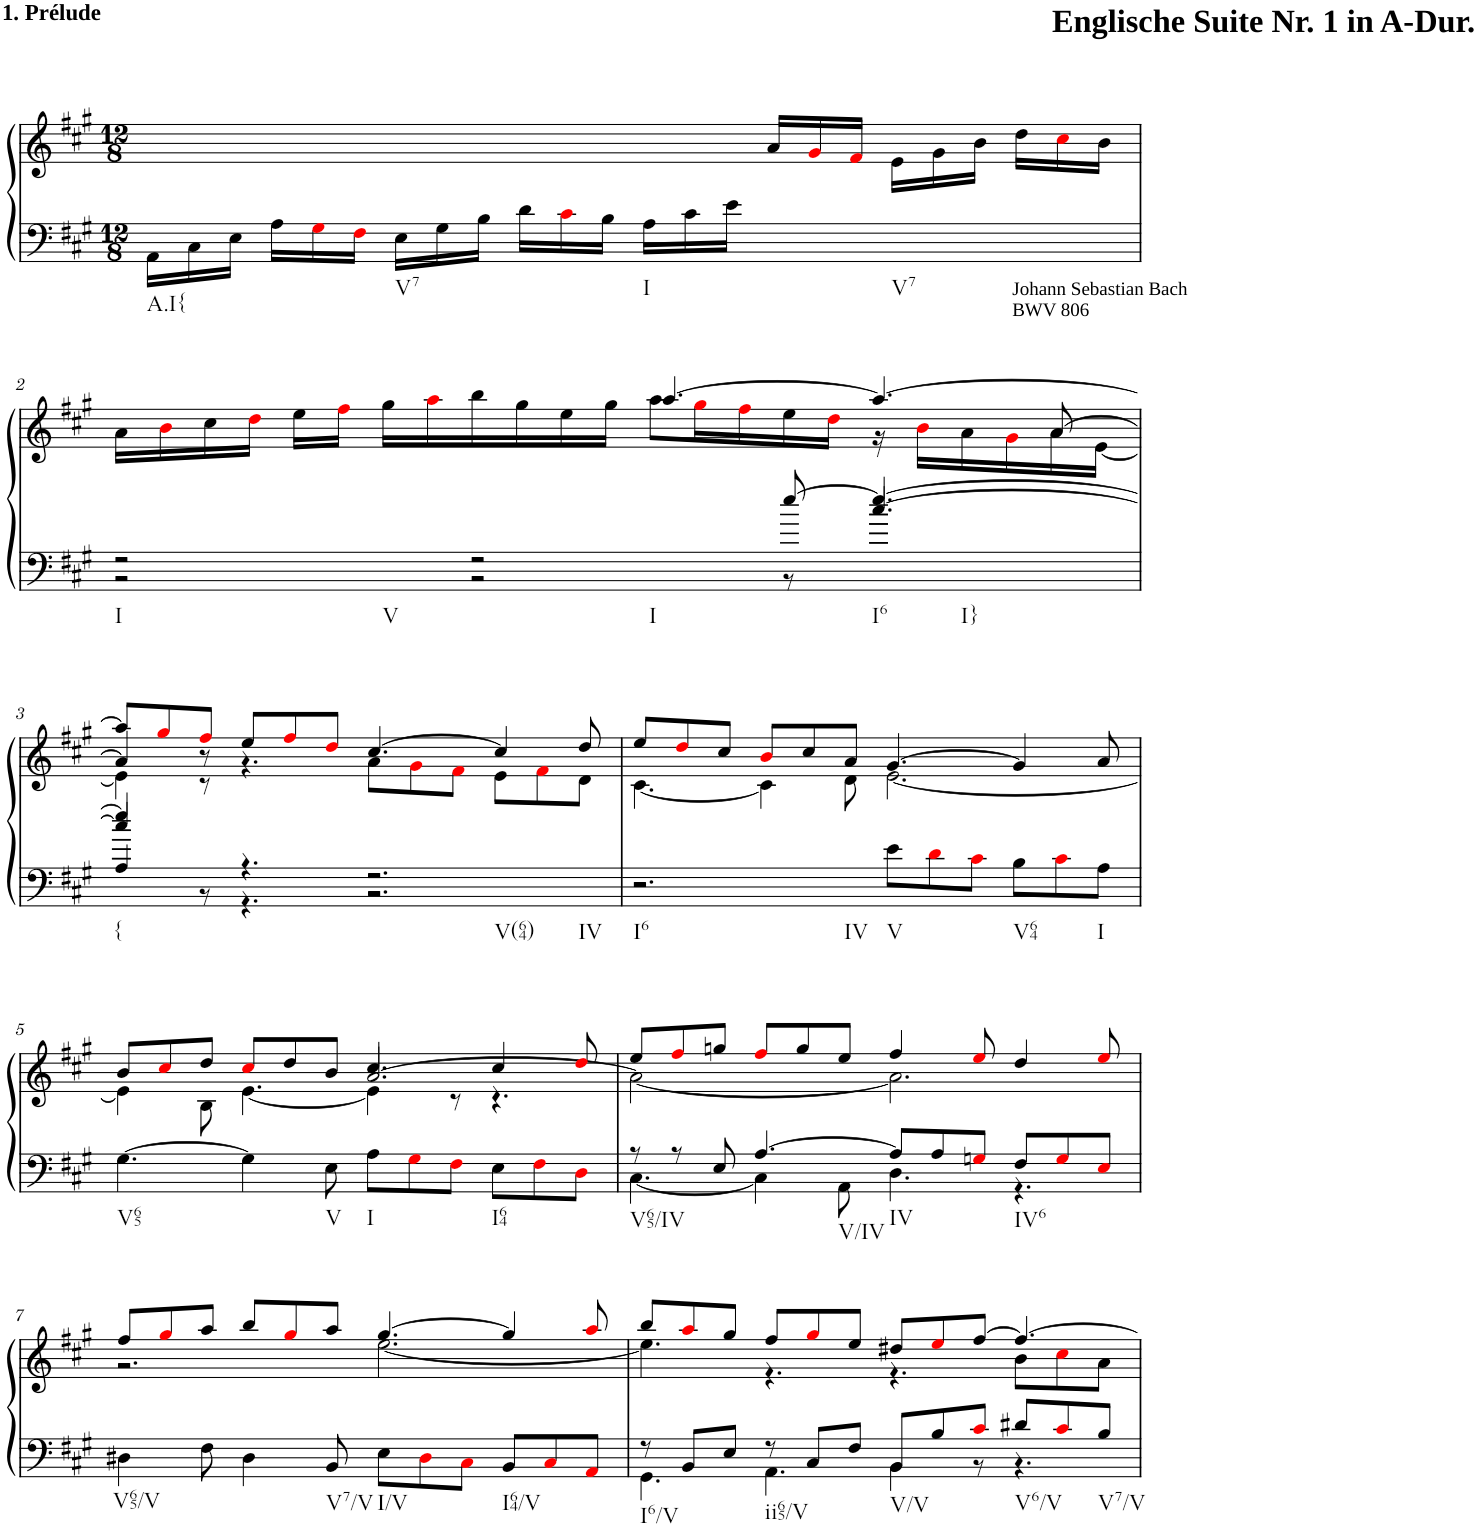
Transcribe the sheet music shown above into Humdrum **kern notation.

**kern	**kern
*part1	*part1
*staff2	*staff1
*I"unbenannt1	*
*clefF4	*clefG2
*k[f#c#g#]	*k[f#c#g#]
*M12/8	*M12/8
=1	=1
*^	*^
!	!	!LO:TX:a:B:t=1. Prélude	!
!LO:TX:b:t=A.I{	!	!	!
8.ryy	16AA\LL	8.ryy	8ryy
.	16C#\	.	.
*	*	*v	*v
.	16E\JJ	.
16A\LL	8.ryy	8.ryy
16G#i\	.	.
16F#i\JJ	.	.
!LO:TX:b:t=V7	!	!
8.ryy	16E\LL	8.ryy
.	16G#\	.
.	16B\JJ	.
16d\LL	8.ryy	8.ryy
16c#i\	.	.
16B\JJ	.	.
!LO:TX:b:t=I	!	!
8.ryy	16A\LL	8.ryy
.	16c#\	.
.	16e\JJ	.
8.ryy	2ryy	16a/LL
.	.	16g#i/
.	.	16f#i/JJ
*	*	*^
!LO:TX:b:t=V7	!	!	!
8.ryy	.	8.ryy	16e\LL
.	.	.	16g#\
.	.	.	16b\JJ
!	!	!LO:TX:a:B:t=Englische Suite Nr. 1 in A-Dur.	!
8.ryy	.	16dd\LL	8.ryy
.	.	16cc#i\	.
.	16ryy	16b\JJ	.
!!LO:LB:g=z
=2	=2	=2	=2
*	*	*	*^
!LO:TX:b:t=I	!	!	!	!
!LO:TX:b:t=V	!	!	!	!
2r	2r	8ryy	16a\LL	4.ryy
.	.	.	16bi\	.
.	.	8ryy	16cc#\	.
.	.	.	16ddi\JJ	.
.	.	16ee\LL	2ryy	.
.	.	16ff#i\JJ	.	.
*	*	*	*v	*v
.	.	16gg#\LL	.
.	.	16aai\	.
!LO:TX:b:t=I	!	!	!
2r	2r	16bb\	.
.	.	16gg#\	.
.	.	16ee\	.
.	.	16gg#\JJ	.
.	.	[4.aa/	8aa\L
.	.	.	16gg#i\L
.	.	.	16ff#i\
[8ee/	8r	.	16ee\
.	.	.	16ddi\JJ
!	!	!LO:TX:a:t=Johann Sebastian Bach	!
!	!	!LO:TX:a:t=BWV 806	!
!LO:TX:b:t=I6	!	!	!
!LO:TX:b:t=I}	!	!	!
4.ee/_	[4.cc#/	4.aa/_	16r
.	.	.	16bi\LL
.	.	.	16a\
.	.	.	16g#i\
*	*	*	*^
.	.	.	16a\	[8a/
.	.	.	[16e\JJ	.
!!LO:LB:g=z	!!	!!
=3	=3	=3	=3	=3
*	*^	*	*	*
!LO:TX:b:t={	!	!	!	!	!
4ee/]	4cc#/]	4A/	8aa/L]	4e\]	4a/]
.	.	.	8gg#i/	.	.
8ryy	8r	1ryy	8ff#i/J	8r	8r
4.r	4.r	.	8ee/L	4.r	1ryy
.	.	.	8ff#i/	.	.
.	.	.	8ddi/J	.	.
!LO:TX:b:t=V(64)	!	!	!	!	!
!LO:TX:b:t=IV	!	!	!	!	!
2.r	2.r	.	[4.cc#/	8a\L	.
.	.	.	.	8g#i\	.
.	.	.	.	8f#i\J	.
.	.	.	4cc#/]	8e\L	.
.	.	4ryy	.	8f#i\	.
.	.	.	8dd/	8d\J	8ryy
*v	*v	*v	*	*	*
=4	=4	=4	=4
!LO:TX:b:t=I6	!	!	!
!LO:TX:b:t=IV	!	!	!
*	*	*v	*v
2.r	8ee/L	[4.c#\
.	8ddi/	.
.	8cc#/J	.
.	8bi/L	4c#\]
.	8cc#/	.
.	8a/J	8d\
!LO:TX:b:t=V	!	!
8e\L	[4.g#/	[2.e\
8di\	.	.
8c#i\J	.	.
!LO:TX:b:t=V64	!	!
8B\L	4g#/]	.
8c#i\	.	.
!LO:TX:b:t=I	!	!
8A\J	8a/	.
!!LO:LB:g=z
=5	=5	=5
*	*	*^
!LO:TX:b:t=V65	!	!	!
[4.G#\	8b/L	4e\]	4.ryy
.	8cc#i/	.	.
.	8dd/J	8B\	.
4G#\]	8cc#i/L	4.ryy	[4.e\
.	8dd/	.	.
!LO:TX:b:t=V	!	!	!
8E\	8b/J	.	.
!LO:TX:b:t=I	!	!	!
8A\L	4.cc#/	[2.a/	4e\]
8G#i\	.	.	.
8F#i\J	.	.	8r
!LO:TX:b:t=I64	!	!	!
8E\L	4cc#/	.	4.r
8F#i\	.	.	.
8Di\J	8ddi/	.	.
*	*	*v	*v
=6	=6	=6
*^	*	*
!LO:TX:b:t=V65/IV	!	!	!
8r	[4.C#\	8ee/L	2a\_
8r	.	8ff#i/	.
8E/	.	8ggn/J	.
!LO:TX:b:t=V/IV	!	!	!
[4.A/	4C#\]	8ff#i/L	.
.	.	8gg/	4ryy
.	8AA\	8ee/J	.
!LO:TX:b:t=IV	!	!	!
8A/L]	4.D\	4ff#/	2.a\]
8A/	.	.	.
8Gni/J	.	8eei/	.
!LO:TX:b:t=IV6	!	!	!
8F#/L	4.r	4dd/	.
8Gi/	.	.	.
8Ei/J	.	8eei/	.
*v	*v	*	*
!!LO:LB:g=z	!!
=7	=7	=7
!LO:TX:b:t=V65/V	!	!
4D#X\	8ff#/L	2.r
.	8gg#i/	.
8F#\	8aa/J	.
4D#\	8bb/L	.
.	8gg#i/	.
!LO:TX:b:t=V7/V	!	!
8BB/	8aa/J	.
!LO:TX:b:t=I/V	!	!
8E\L	[4.gg#/	[2.ee\
8D#i\	.	.
8C#i\J	.	.
!LO:TX:b:t=I64/V	!	!
8BB/L	4gg#/]	.
8C#i/	.	.
8AAi/J	8aai/	.
=8	=8	=8
*^	*	*
!LO:TX:b:t=I6/V	!	!	!
8r	4.GG#\	8bb/L	4.ee\]
8BB/L	.	8aai/	.
8E/J	.	8gg#/J	.
!LO:TX:b:t=ii65/V	!	!	!
8r	4.AA\	8ff#/L	4.r
8C#/L	.	8gg#i/	.
8F#/J	.	8ee/J	.
!LO:TX:b:t=V/V	!	!	!
8BB/L	4BB\	8dd#X/L	4.r
8B/	.	8eei/	.
8c#i/J	8r	[8ff#/J	.
!LO:TX:b:t=V6/V	!	!	!
8d#X/L	4.r	4.ff#/_	8b\L
8c#i/	.	.	8cc#i\
!LO:TX:b:t=V7/V	!	!	!
8B/J	.	.	8a\J
*v	*v	*	*
*	*v	*v
=	=
*-	*-
